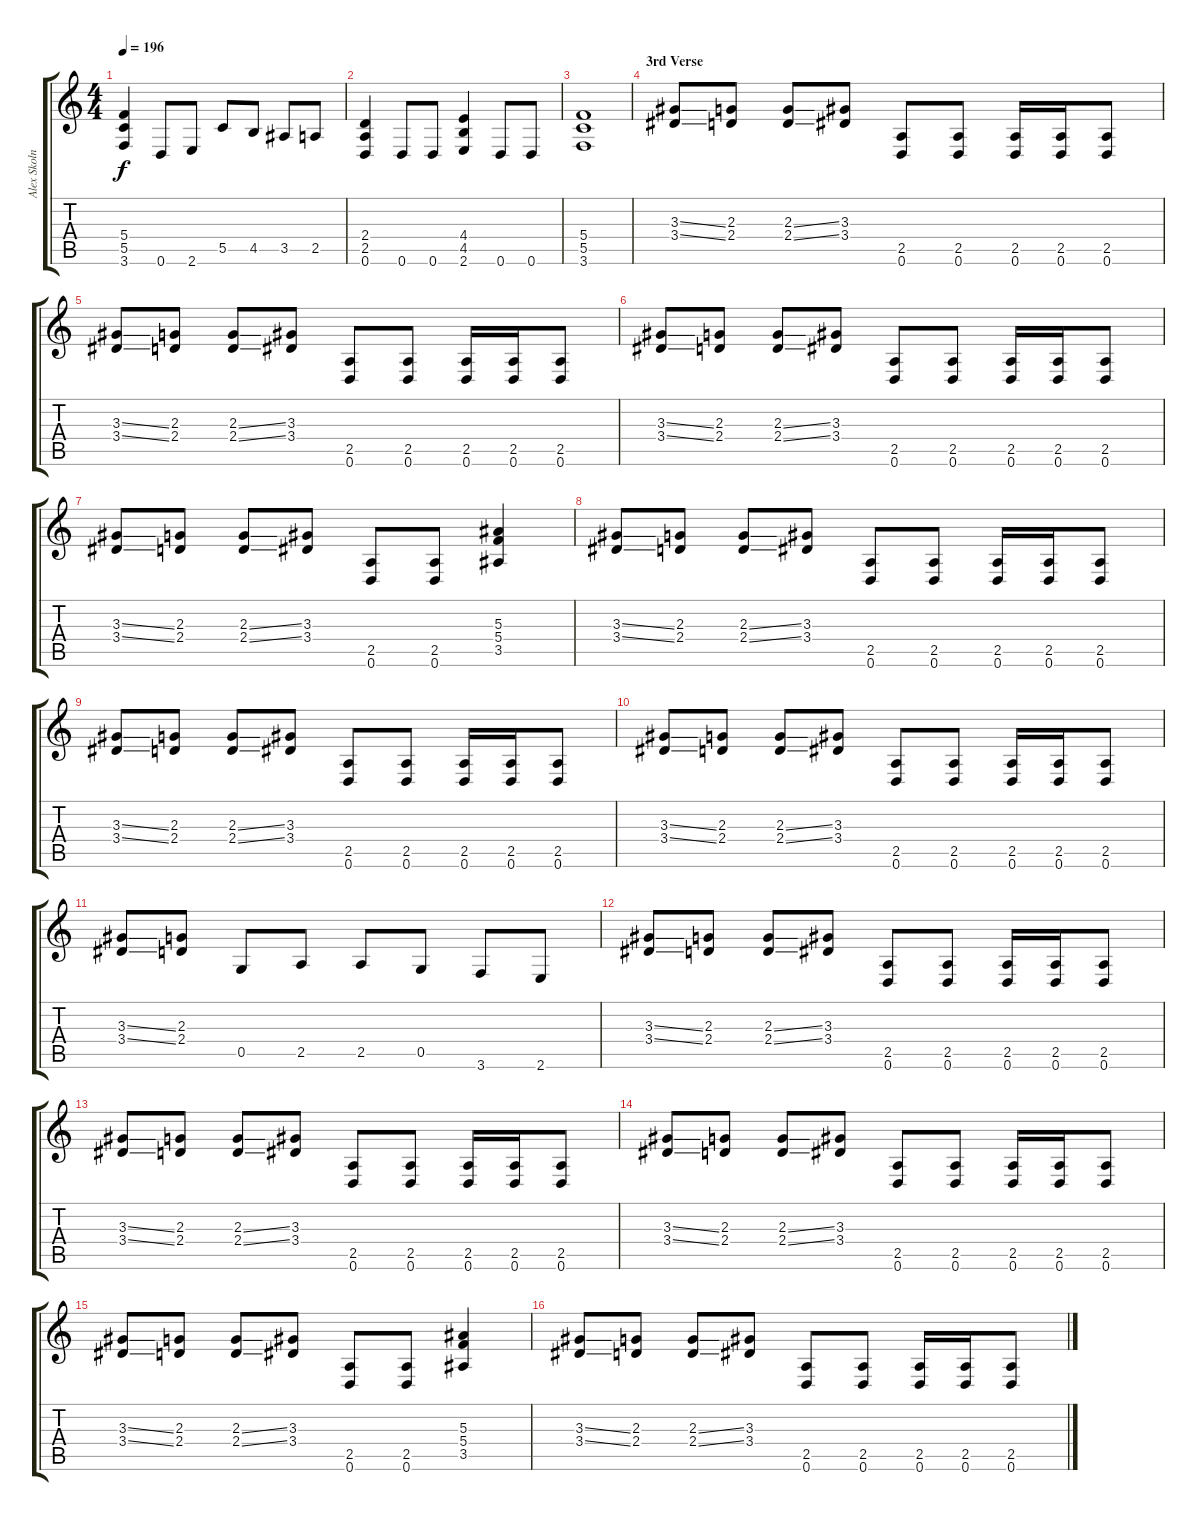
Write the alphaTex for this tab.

\track ("Alex Skolnick - Lead Guitar" "Alex Skoln") {instrument distortionguitar}
\staff {score tabs}
\tuning (D4 A3 F3 C3 G2 D2) {hide}
\ts (4 4)
\tempo 196
\clef g2
\ks c
(5.4 5.5 3.6).4{dy f} 0.6.8 2.6.8 5.5.8 4.5.8 3.5.8 2.5.8 |
(2.4 2.5 0.6).4 0.6.8 0.6.8 (4.4 4.5 2.6).4 0.6.8 0.6.8 |
(5.4 5.5 3.6).1 |
\section ("" "3rd Verse")
(3.3{ss} 3.4{ss}).8 (2.3 2.4).8 (2.3{ss} 2.4{ss}).8 (3.3 3.4).8 (2.5 0.6).8 (2.5 0.6).8 (2.5 0.6).16 (2.5 0.6).16 (2.5 0.6).8 |
(3.3{ss} 3.4{ss}).8 (2.3 2.4).8 (2.3{ss} 2.4{ss}).8 (3.3 3.4).8 (2.5 0.6).8 (2.5 0.6).8 (2.5 0.6).16 (2.5 0.6).16 (2.5 0.6).8 |
(3.3{ss} 3.4{ss}).8 (2.3 2.4).8 (2.3{ss} 2.4{ss}).8 (3.3 3.4).8 (2.5 0.6).8 (2.5 0.6).8 (2.5 0.6).16 (2.5 0.6).16 (2.5 0.6).8 |
(3.3{ss} 3.4{ss}).8 (2.3 2.4).8 (2.3{ss} 2.4{ss}).8 (3.3 3.4).8 (2.5 0.6).8 (2.5 0.6).8 (5.3 5.4 3.5).4 |
(3.3{ss} 3.4{ss}).8 (2.3 2.4).8 (2.3{ss} 2.4{ss}).8 (3.3 3.4).8 (2.5 0.6).8 (2.5 0.6).8 (2.5 0.6).16 (2.5 0.6).16 (2.5 0.6).8 |
(3.3{ss} 3.4{ss}).8 (2.3 2.4).8 (2.3{ss} 2.4{ss}).8 (3.3 3.4).8 (2.5 0.6).8 (2.5 0.6).8 (2.5 0.6).16 (2.5 0.6).16 (2.5 0.6).8 |
(3.3{ss} 3.4{ss}).8 (2.3 2.4).8 (2.3{ss} 2.4{ss}).8 (3.3 3.4).8 (2.5 0.6).8 (2.5 0.6).8 (2.5 0.6).16 (2.5 0.6).16 (2.5 0.6).8 |
(3.3{ss} 3.4{ss}).8 (2.3 2.4).8 0.5.8 2.5.8 2.5.8 0.5.8 3.6.8 2.6.8 |
(3.3{ss} 3.4{ss}).8 (2.3 2.4).8 (2.3{ss} 2.4{ss}).8 (3.3 3.4).8 (2.5 0.6).8 (2.5 0.6).8 (2.5 0.6).16 (2.5 0.6).16 (2.5 0.6).8 |
(3.3{ss} 3.4{ss}).8 (2.3 2.4).8 (2.3{ss} 2.4{ss}).8 (3.3 3.4).8 (2.5 0.6).8 (2.5 0.6).8 (2.5 0.6).16 (2.5 0.6).16 (2.5 0.6).8 |
(3.3{ss} 3.4{ss}).8 (2.3 2.4).8 (2.3{ss} 2.4{ss}).8 (3.3 3.4).8 (2.5 0.6).8 (2.5 0.6).8 (2.5 0.6).16 (2.5 0.6).16 (2.5 0.6).8 |
(3.3{ss} 3.4{ss}).8 (2.3 2.4).8 (2.3{ss} 2.4{ss}).8 (3.3 3.4).8 (2.5 0.6).8 (2.5 0.6).8 (5.3 5.4 3.5).4 |
(3.3{ss} 3.4{ss}).8 (2.3 2.4).8 (2.3{ss} 2.4{ss}).8 (3.3 3.4).8 (2.5 0.6).8 (2.5 0.6).8 (2.5 0.6).16 (2.5 0.6).16 (2.5 0.6).8
